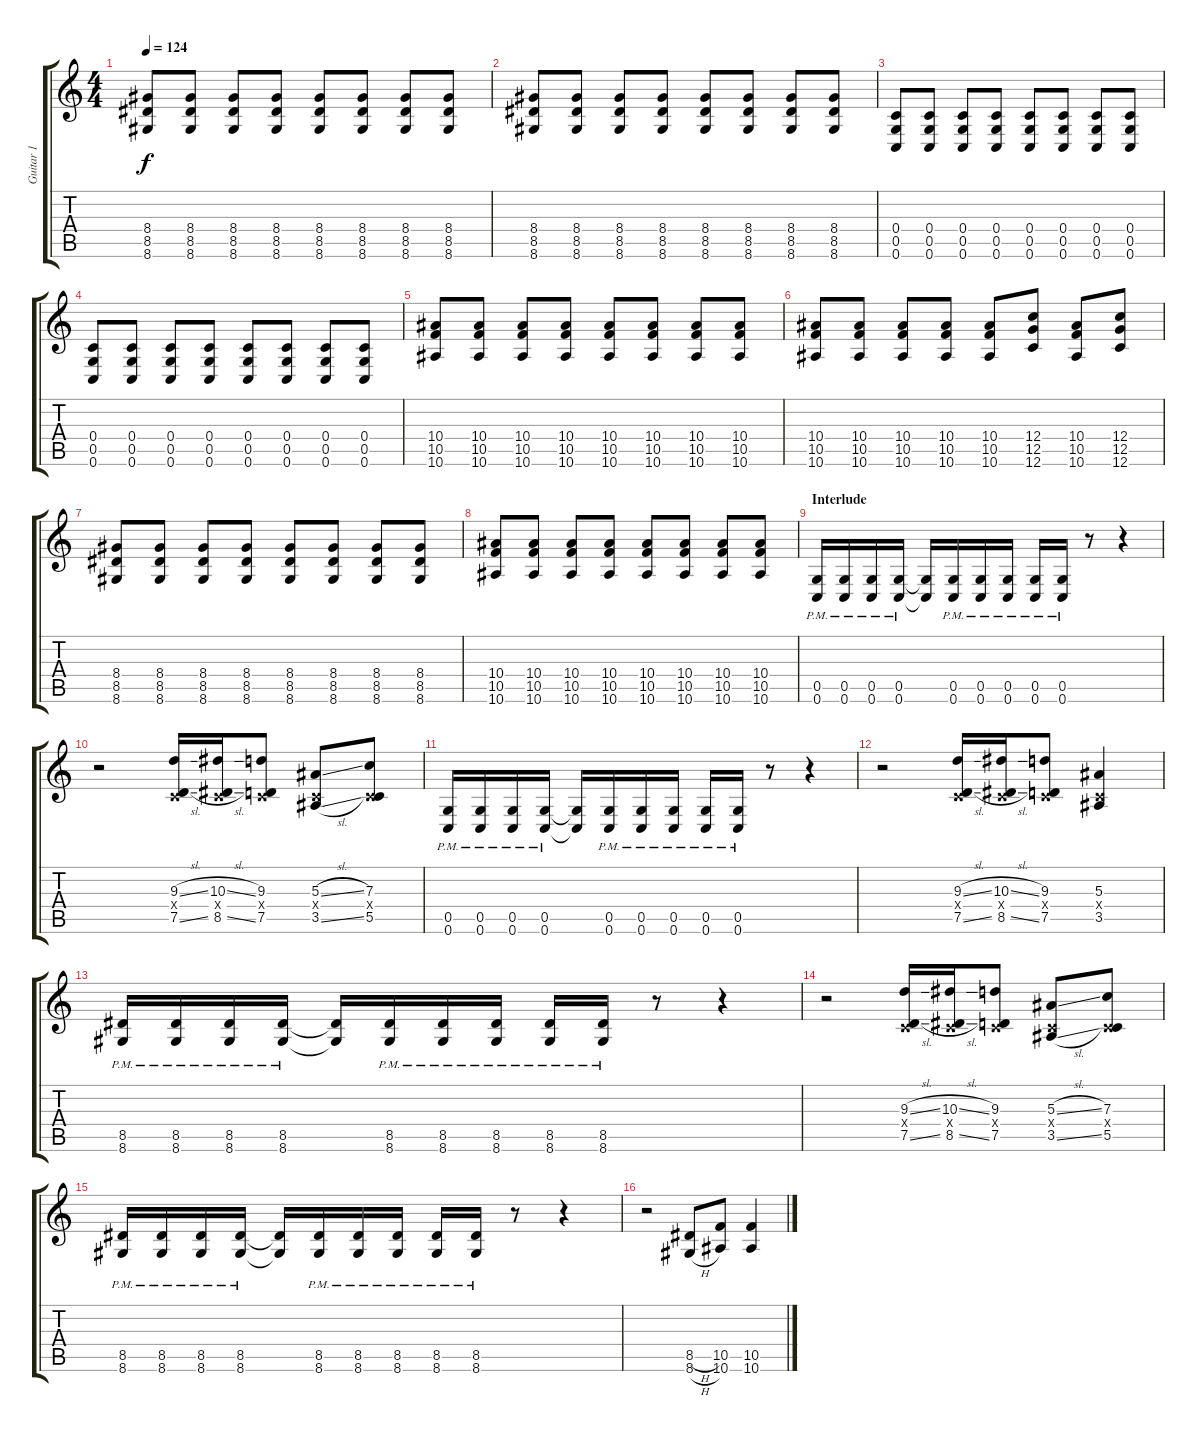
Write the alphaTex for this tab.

\track ("Guitar 1" "Guitar 1") {instrument distortionguitar}
\staff {score tabs}
\tuning (D4 A3 F3 C3 G2 C2) {hide}
\ts (4 4)
\tempo 124
\clef g2
\ks c
(8.4 8.5 8.6).8{dy f} (8.4 8.5 8.6).8 (8.4 8.5 8.6).8 (8.4 8.5 8.6).8 (8.4 8.5 8.6).8 (8.4 8.5 8.6).8 (8.4 8.5 8.6).8 (8.4 8.5 8.6).8 |
(8.4 8.5 8.6).8 (8.4 8.5 8.6).8 (8.4 8.5 8.6).8 (8.4 8.5 8.6).8 (8.4 8.5 8.6).8 (8.4 8.5 8.6).8 (8.4 8.5 8.6).8 (8.4 8.5 8.6).8 |
(0.4 0.5 0.6).8 (0.4 0.5 0.6).8 (0.4 0.5 0.6).8 (0.4 0.5 0.6).8 (0.4 0.5 0.6).8 (0.4 0.5 0.6).8 (0.4 0.5 0.6).8 (0.4 0.5 0.6).8 |
(0.4 0.5 0.6).8 (0.4 0.5 0.6).8 (0.4 0.5 0.6).8 (0.4 0.5 0.6).8 (0.4 0.5 0.6).8 (0.4 0.5 0.6).8 (0.4 0.5 0.6).8 (0.4 0.5 0.6).8 |
(10.4 10.5 10.6).8 (10.4 10.5 10.6).8 (10.4 10.5 10.6).8 (10.4 10.5 10.6).8 (10.4 10.5 10.6).8 (10.4 10.5 10.6).8 (10.4 10.5 10.6).8 (10.4 10.5 10.6).8 |
(10.4 10.5 10.6).8 (10.4 10.5 10.6).8 (10.4 10.5 10.6).8 (10.4 10.5 10.6).8 (10.4 10.5 10.6).8 (12.4 12.5 12.6).8 (10.4 10.5 10.6).8 (12.4 12.5 12.6).8 |
(8.4 8.5 8.6).8 (8.4 8.5 8.6).8 (8.4 8.5 8.6).8 (8.4 8.5 8.6).8 (8.4 8.5 8.6).8 (8.4 8.5 8.6).8 (8.4 8.5 8.6).8 (8.4 8.5 8.6).8 |
(10.4 10.5 10.6).8 (10.4 10.5 10.6).8 (10.4 10.5 10.6).8 (10.4 10.5 10.6).8 (10.4 10.5 10.6).8 (10.4 10.5 10.6).8 (10.4 10.5 10.6).8 (10.4 10.5 10.6).8 |
\section ("" "Interlude")
(0.5{pm} 0.6{pm}).16 (0.5{pm} 0.6{pm}).16 (0.5{pm} 0.6{pm}).16 (0.5{pm} 0.6{pm}).16 (0.5{t} 0.6{t}).16 (0.5{pm} 0.6{pm}).16 (0.5{pm} 0.6{pm}).16 (0.5{pm} 0.6{pm}).16 (0.5{pm} 0.6{pm}).16 (0.5{pm} 0.6{pm}).16 r.8 r.4 |
r.2 (9.3{sl} 0.4{x} 7.5{sl}).16 (10.3{sl} 0.4{x} 8.5{sl}).16 (9.3 0.4{x} 7.5).8 (5.3{sl} 0.4{x} 3.5{sl}).8 (7.3 0.4{x} 5.5).8 |
(0.5{pm} 0.6{pm}).16 (0.5{pm} 0.6{pm}).16 (0.5{pm} 0.6{pm}).16 (0.5{pm} 0.6{pm}).16 (0.5{t} 0.6{t}).16 (0.5{pm} 0.6{pm}).16 (0.5{pm} 0.6{pm}).16 (0.5{pm} 0.6{pm}).16 (0.5{pm} 0.6{pm}).16 (0.5{pm} 0.6{pm}).16 r.8 r.4 |
r.2 (9.3{sl} 0.4{x} 7.5{sl}).16 (10.3{sl} 0.4{x} 8.5{sl}).16 (9.3 0.4{x} 7.5).8 (5.3 0.4{x} 3.5).4 |
(8.5{pm} 8.6{pm}).16 (8.5{pm} 8.6{pm}).16 (8.5{pm} 8.6{pm}).16 (8.5{pm} 8.6{pm}).16 (8.5{t} 8.6{t}).16 (8.5{pm} 8.6{pm}).16 (8.5{pm} 8.6{pm}).16 (8.5{pm} 8.6{pm}).16 (8.5{pm} 8.6{pm}).16 (8.5{pm} 8.6{pm}).16 r.8 r.4 |
r.2 (9.3{sl} 0.4{x} 7.5{sl}).16 (10.3{sl} 0.4{x} 8.5{sl}).16 (9.3 0.4{x} 7.5).8 (5.3{sl} 0.4{x} 3.5{sl}).8 (7.3 0.4{x} 5.5).8 |
(8.5{pm} 8.6{pm}).16 (8.5{pm} 8.6{pm}).16 (8.5{pm} 8.6{pm}).16 (8.5{pm} 8.6{pm}).16 (8.5{t} 8.6{t}).16 (8.5{pm} 8.6{pm}).16 (8.5{pm} 8.6{pm}).16 (8.5{pm} 8.6{pm}).16 (8.5{pm} 8.6{pm}).16 (8.5{pm} 8.6{pm}).16 r.8 r.4 |
r.2 (8.5{h} 8.6{h}).8 (10.5 10.6).8 (10.5 10.6).4
